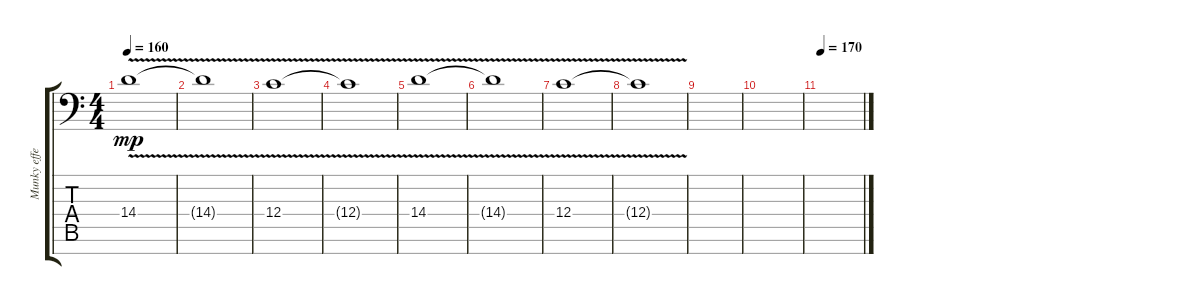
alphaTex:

\track ("Munky effects" "Munky effe") {instrument pad5bowed}
\staff {score tabs}
\tuning (D4 A3 F3 C3 G2 D2 A1) {hide}
\ts (4 4)
\tempo 160
\clef f4
\ks c
14.4{v}.1{dy mp} |
14.4{t}.1 |
12.4{v}.1 |
12.4{t}.1 |
14.4{v}.1 |
14.4{t}.1 |
12.4{v}.1 |
12.4{t}.1 |
|
|
\tempo 170
